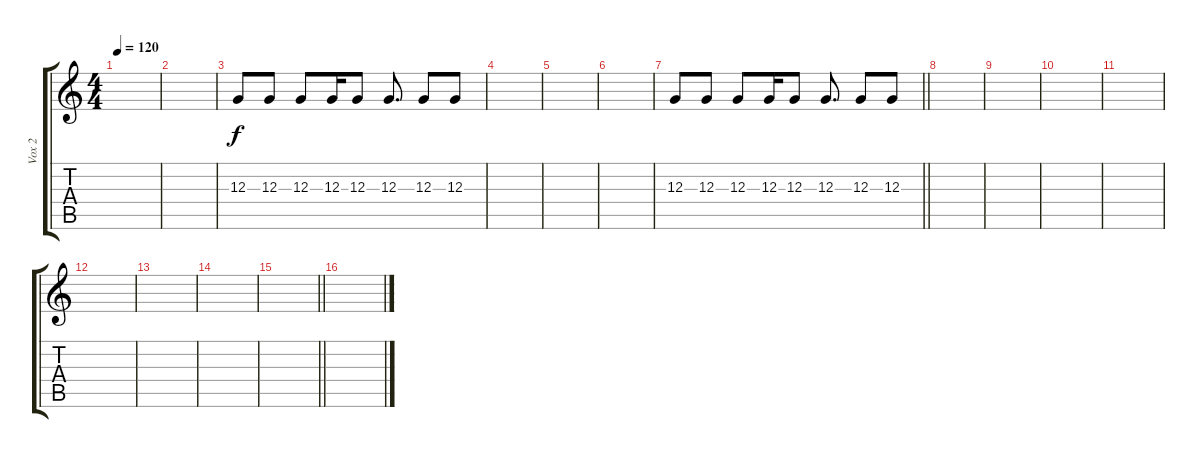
\track ("Vox 2" "Vox 2") {instrument viola}
\staff {score tabs}
\tuning (E4 B3 G3 D3 A2 E2) {hide}
\ts (4 4)
\tempo 120
\clef g2
\ks c
|
|
12.3.8 12.3.8 12.3.8 12.3.16 12.3.8 12.3.8{d} 12.3.8 12.3.8 |
|
|
|
\barLineRight lightlight
12.3.8 12.3.8 12.3.8 12.3.16 12.3.8 12.3.8{d} 12.3.8 12.3.8 |
\section ("" " ")
|
|
|
|
|
|
|
\barLineRight lightlight
|
\section ("" " ")
